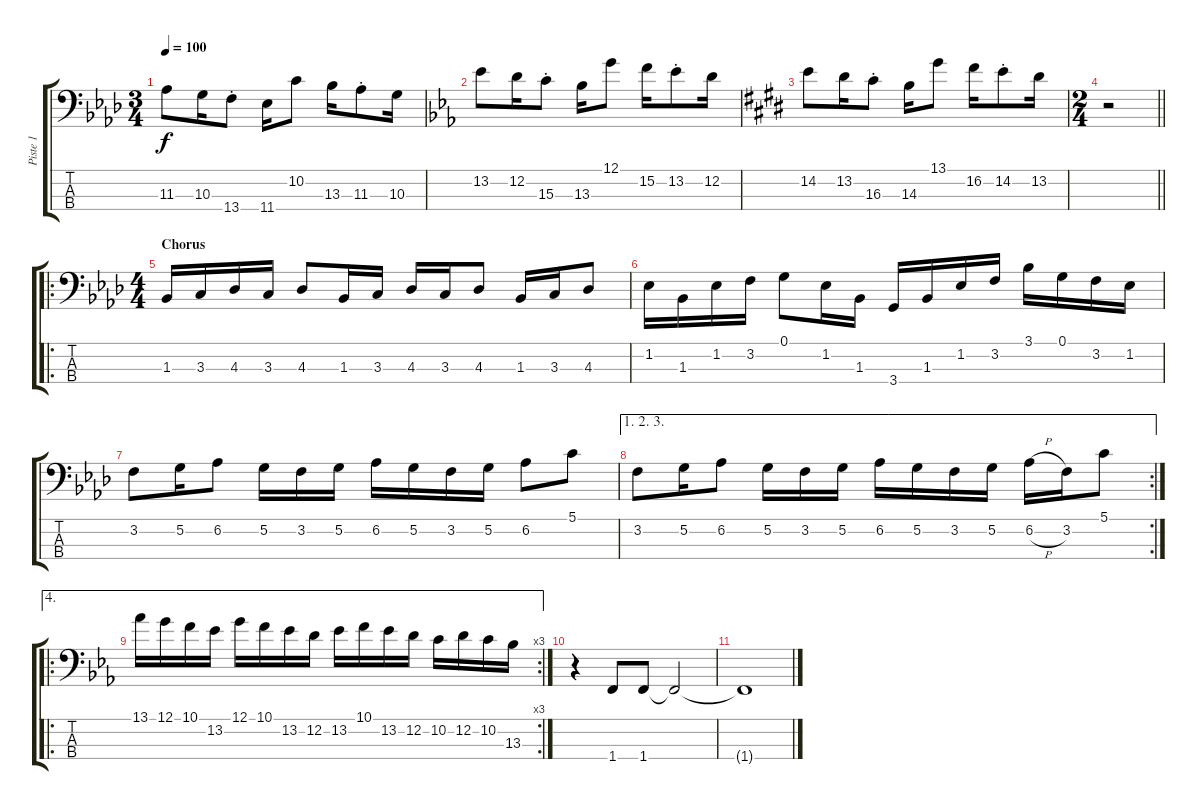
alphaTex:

\track ("Piste 1" "Piste 1") {instrument electricbassfinger}
\staff {score tabs}
\tuning (G2 D2 A1 E1) {hide}
\ts (3 4)
\tempo 100
\clef f4
\ks ab
11.3.8{dy f} 10.3.16 13.4{st}.8 11.4.16 10.2.8 13.3.16 11.3{st}.8 10.3.16 |
\ks eb
13.2.8 12.2.16 15.3{st}.8 13.3.16 12.1.8 15.2.16 13.2{st}.8 12.2.16 |
\ks e
14.2.8 13.2.16 16.3{st}.8 14.3.16 13.1.8 16.2.16 14.2{st}.8 13.2.16 |
\ts (2 4)
\barLineRight lightlight
r.2 |
\ro
\ts (4 4)
\section ("" "Chorus")
\ks fminor
1.3.16 3.3.16 4.3.16 3.3.16 4.3.8 1.3.16 3.3.16 4.3.16 3.3.16 4.3.8 1.3.16 3.3.16 4.3.8 |
1.2.16 1.3.16 1.2.16 3.2.16 0.1.8 1.2.16 1.3.16 3.4.16 1.3.16 1.2.16 3.2.16 3.1.16 0.1.16 3.2.16 1.2.16 |
3.2.8 5.2.16 6.2.8 5.2.16 3.2.16 5.2.16 6.2.16 5.2.16 3.2.16 5.2.16 6.2.8 5.1.8 |
\ae (1 2 3)
\rc 2
3.2.8 5.2.16 6.2.8 5.2.16 3.2.16 5.2.16 6.2.16 5.2.16 3.2.16 5.2.16 6.2{h}.16 3.2.16 5.1.8 |
\ae 4
\ro
\rc 3
\ks cminor
13.1.16 12.1.16 10.1.16 13.2.16 12.1.16 10.1.16 13.2.16 12.2.16 13.2.16 10.1.16 13.2.16 12.2.16 10.2.16 12.2.16 10.2.16 13.3.16 |
r.4 1.4.8 1.4.8 1.4{t}.2 |
1.4{t}.1
